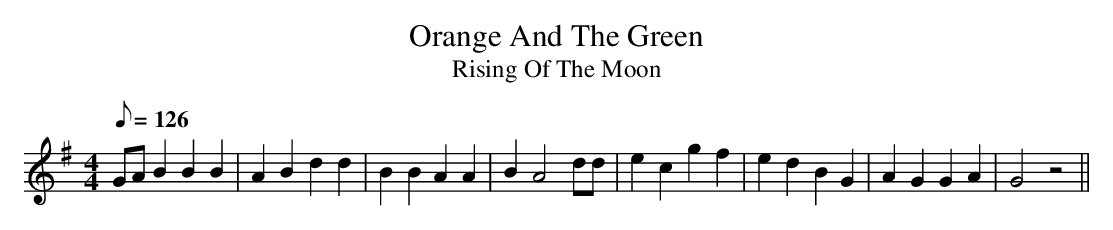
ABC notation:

X:1
T:Orange And The Green
T:Rising Of The Moon
M:4/4
Q:126
K:G
GA B2 B2 B2|A2 B2 d2 d2|B2 B2 A2 A2|B2 A4 dd|\
e2 c2 g2 f2|e2 d2 B2 G2|A2 G2 G2 A2|G4 z4||
